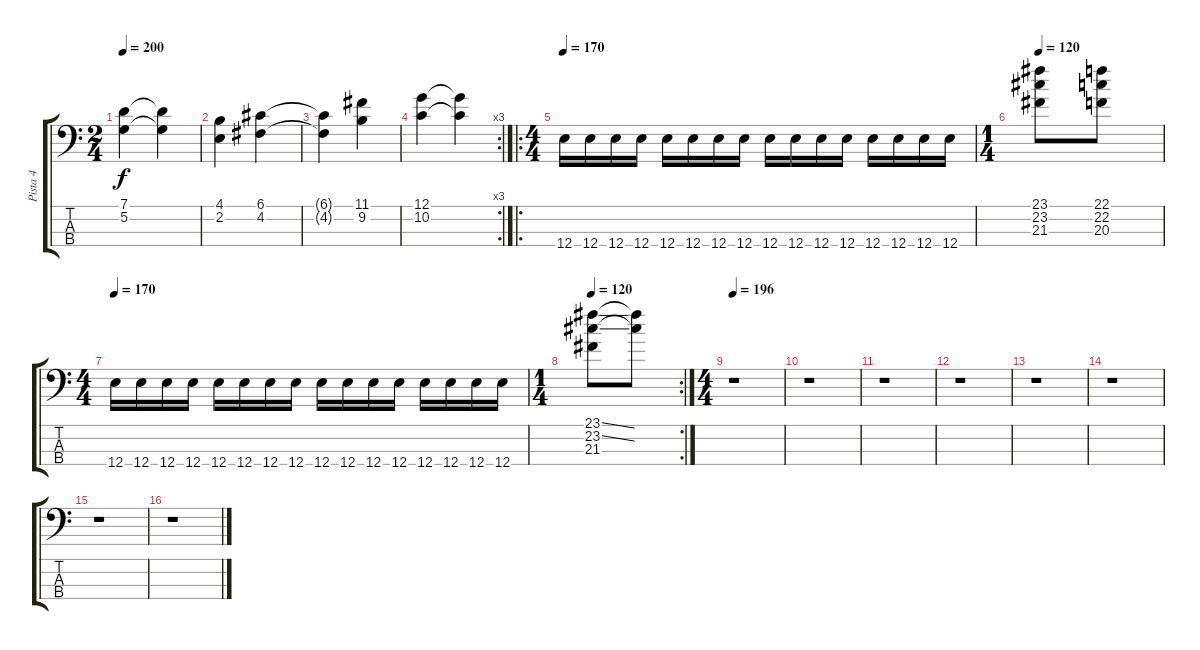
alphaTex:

\track ("Pista 4" "Pista 4") {instrument electricbassfinger}
\staff {score tabs}
\tuning (G2 D2 A1 E1) {hide}
\ts (2 4)
\tempo 200
\clef f4
\ks c
(7.1 5.2).4{dy f} (7.1{t} 5.2{t}).4 |
(4.1 2.2).4 (6.1 4.2).4 |
(6.1{t} 4.2{t}).4 (11.1 9.2).4 |
\rc 3
(12.1 10.2).4 (12.1{t} 10.2{t}).4 |
\ro
\ts (4 4)
\tempo 170
12.4.16 12.4.16 12.4.16 12.4.16 12.4.16 12.4.16 12.4.16 12.4.16 12.4.16 12.4.16 12.4.16 12.4.16 12.4.16 12.4.16 12.4.16 12.4.16 |
\ts (1 4)
\tempo 120
(23.1 23.2 21.3).8 (22.1 22.2 20.3).8 |
\ts (4 4)
\tempo 170
12.4.16 12.4.16 12.4.16 12.4.16 12.4.16 12.4.16 12.4.16 12.4.16 12.4.16 12.4.16 12.4.16 12.4.16 12.4.16 12.4.16 12.4.16 12.4.16 |
\rc 2
\ts (1 4)
\tempo 120
(23.1{ss} 23.2{ss} 21.3).8 (23.1{t} 23.2{t}).8 |
\ts (4 4)
\tempo 196
r.1 |
r.1 |
r.1 |
r.1 |
r.1 |
r.1 |
r.1 |
r.1
